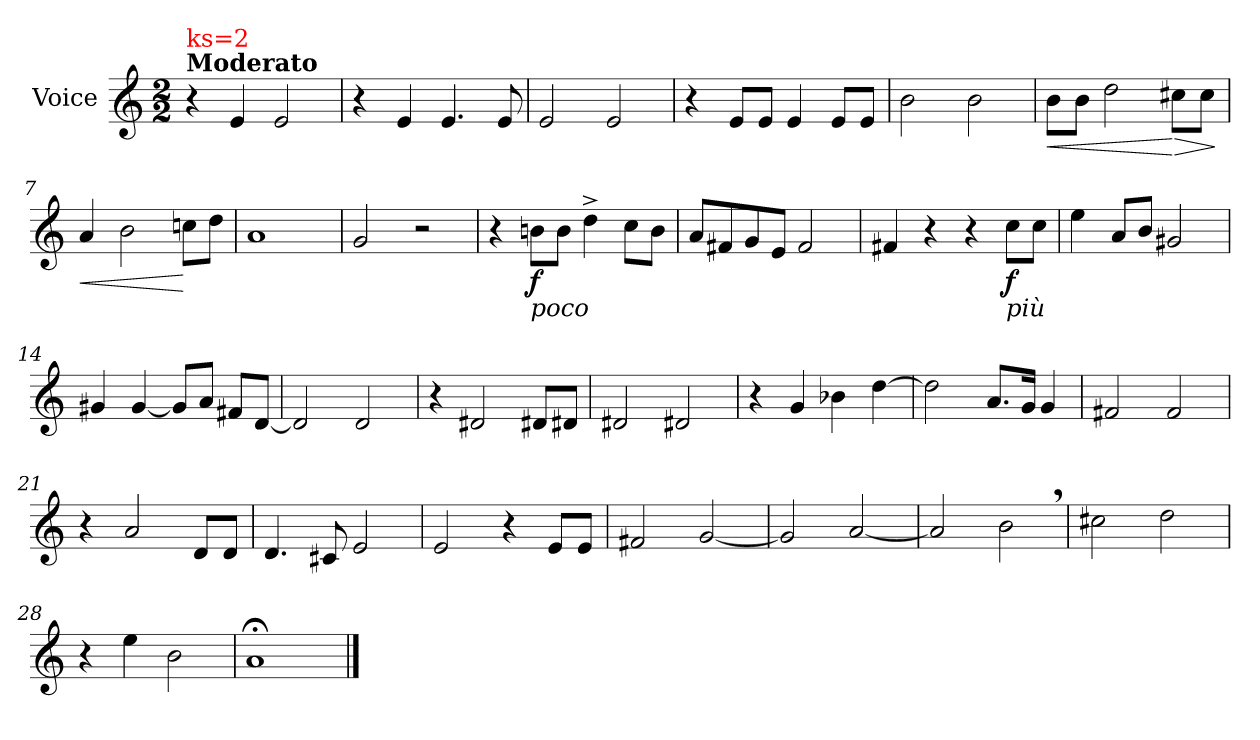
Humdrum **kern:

**kern	**dynam
*part1	*part1
*staff1	*staff1
*I"Voice	*
*I'V	*
*clefG2	*
*k[]	*
*M2/2	*
=1	=1
!LO:TX:a:B:t=Moderato	!
!LO:TX:a:color=#FF0000:t=ks=2	!
4r	.
4e/	.
2e/	.
=2	=2
4r	.
4e/	.
4.e/	.
8e/	.
=3	=3
2e/	.
2e/	.
=4	=4
4r	.
8e/L	.
8e/J	.
4e/	.
8e/L	.
8e/J	.
=5	=5
2b\	.
2b\	.
=6	=6
!	!LO:HP:b
8b\L	<
8b\J	.
2dd\	.
!	!LO:HP:n=1:b
8cc#X\L	[ >
8cc#\J	.
.	]
!!LO:LB:g=z
=7	=7
!	!LO:HP:b
4a/	<
2b\	.
8ccn\L	[
8dd\J	.
=8	=8
1a	.
=9	=9
2g/	.
2r	.
=10	=10
4r	.
!LO:TX:b:i:t=poco	!
!	!LO:DY:b
8bn\L	f
8b\J	.
4dd^\	.
8cc\L	.
8b\J	.
=11	=11
8a/L	.
8f#X/	.
8g/	.
8e/J	.
2f#/	.
!!LO:LB:g=z
=12	=12
4f#X/	.
4r	.
4r	.
!LO:TX:b:i:t=più	!
!	!LO:DY:b
8cc\L	f
8cc\J	.
=13	=13
4ee\	.
8a/L	.
8b/J	.
2g#X/	.
=14	=14
4g#X/	.
[4g#/	.
8g#/L]	.
8a/J	.
8f#X/L	.
[8d/J	.
=15	=15
2d/]	.
2d/	.
=16	=16
4r	.
2d#Xi/	.
8d#Xi/L	.
8d#Xi/J	.
!!LO:LB:g=z
=17	=17
2d#Xi/	.
2d#Xi/	.
=18	=18
4r	.
4g/	.
4b-X\	.
[4dd\	.
=19	=19
2dd\]	.
8.a/L	.
16g/Jk	.
4g/	.
=20	=20
2f#X/	.
2f#/	.
=21	=21
4r	.
2a/	.
8d/L	.
8d/J	.
=22	=22
4.d/	.
8c#X/	.
2e/	.
!!LO:LB:g=z
=23	=23
2e/	.
4r	.
8e/L	.
8e/J	.
=24	=24
2f#X/	.
[2g/	.
=25	=25
2g/]	.
[2a/	.
=26	=26
2a/]	.
2b,\	.
=27	=27
2cc#X\	.
2dd\	.
=28	=28
4r	.
4ee\	.
2b\	.
=29	=29
1a;<	.
==	==
*-	*-
